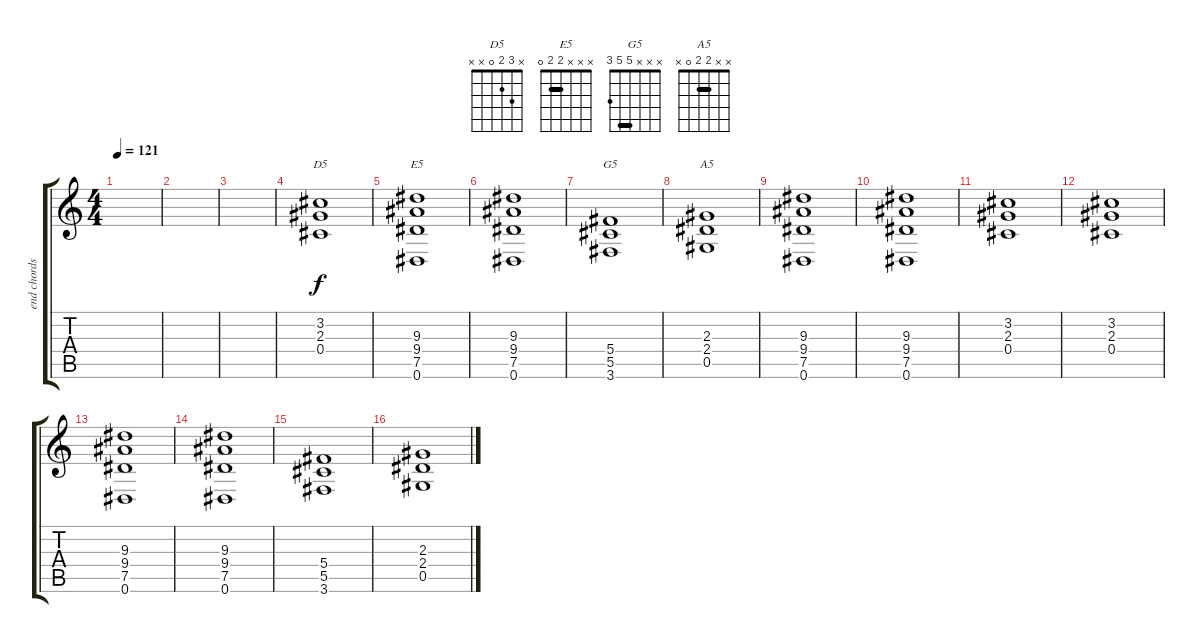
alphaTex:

\track ("end chords" "end chords") {instrument overdrivenguitar}
\staff {score tabs}
\tuning (Eb4 Bb3 Gb3 Db3 Ab2 Eb2) {hide}
\chord ("D5" x 3 2 0 x x)
\chord ("E5" x x x 2 2 0) {barre 2}
\chord ("G5" x x x 5 5 3) {barre 5}
\chord ("A5" x x 2 2 0 x) {barre 2}
\ts (4 4)
\tempo 121
\clef g2
\ks c
|
|
|
(3.2 2.3 0.4).1{ch "D5"} |
(9.3 9.4 7.5 0.6).1{ch "E5"} |
(9.3 9.4 7.5 0.6).1 |
(5.4 5.5 3.6).1{ch "G5"} |
(2.3 2.4 0.5).1{ch "A5"} |
(9.3 9.4 7.5 0.6).1 |
(9.3 9.4 7.5 0.6).1 |
(3.2 2.3 0.4).1 |
(3.2 2.3 0.4).1 |
(9.3 9.4 7.5 0.6).1 |
(9.3 9.4 7.5 0.6).1 |
(5.4 5.5 3.6).1 |
(2.3 2.4 0.5).1
